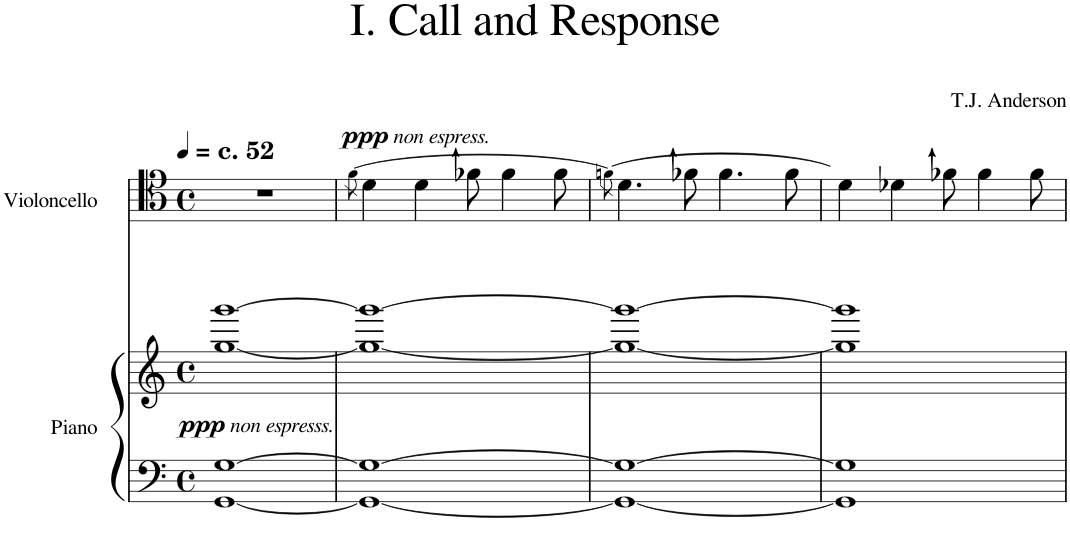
**kern	**kern	**dynam	**kern	**dynam
*part2	*part2	*part2	*part1	*part1
*staff3	*staff2	*staff2/3	*staff1	*staff1
*I"Piano	*	*	*I"Violoncello	*
*I'Pno.	*	*	*I'Vc.	*
*clefF4	*clefG2	*	*clefC4	*
*k[]	*k[]	*	*k[]	*
*M4/4	*M4/4	*	*M4/4	*
*met(c)	*met(c)	*	*met(c)	*
=1	=1	=1	=1	=1
!	!	!	!LO:TX:a:B:t=c. 52	!
!	!	!LO:DY:a=2	!	!
!	!	!LO:DY:n=1:a=2	!	!
[1GG [1G	[1gg [1ggg	ppp other-dynamics	1r	.
=2	=2	=2	=2	=2
.	.	.	[8qf\	.
!	!	!	!	!LO:DY:a
!	!	!	!	!LO:DY:n=1:a
1GG_ 1G_	1gg_ 1ggg_	.	4d\	ppp other-dynamics
.	.	.	4d\	.
.	.	.	8fn\	.
.	.	.	4f\	.
.	.	.	8f\	.
=3	=3	=3	=3	=3
.	.	.	8qfn\]	.
1GG_ 1G_	1gg_ 1ggg_	.	[4.d\	.
.	.	.	8fn\	.
.	.	.	4.f\	.
.	.	.	8f\	.
=4	=4	=4	=4	=4
1GG] 1G]	1gg] 1ggg]	.	4d\]	.
.	.	.	4d-X\	.
.	.	.	8fn\	.
.	.	.	4f\	.
.	.	.	8f\	.
=	=	=	=	=
*-	*-	*-	*-	*-
